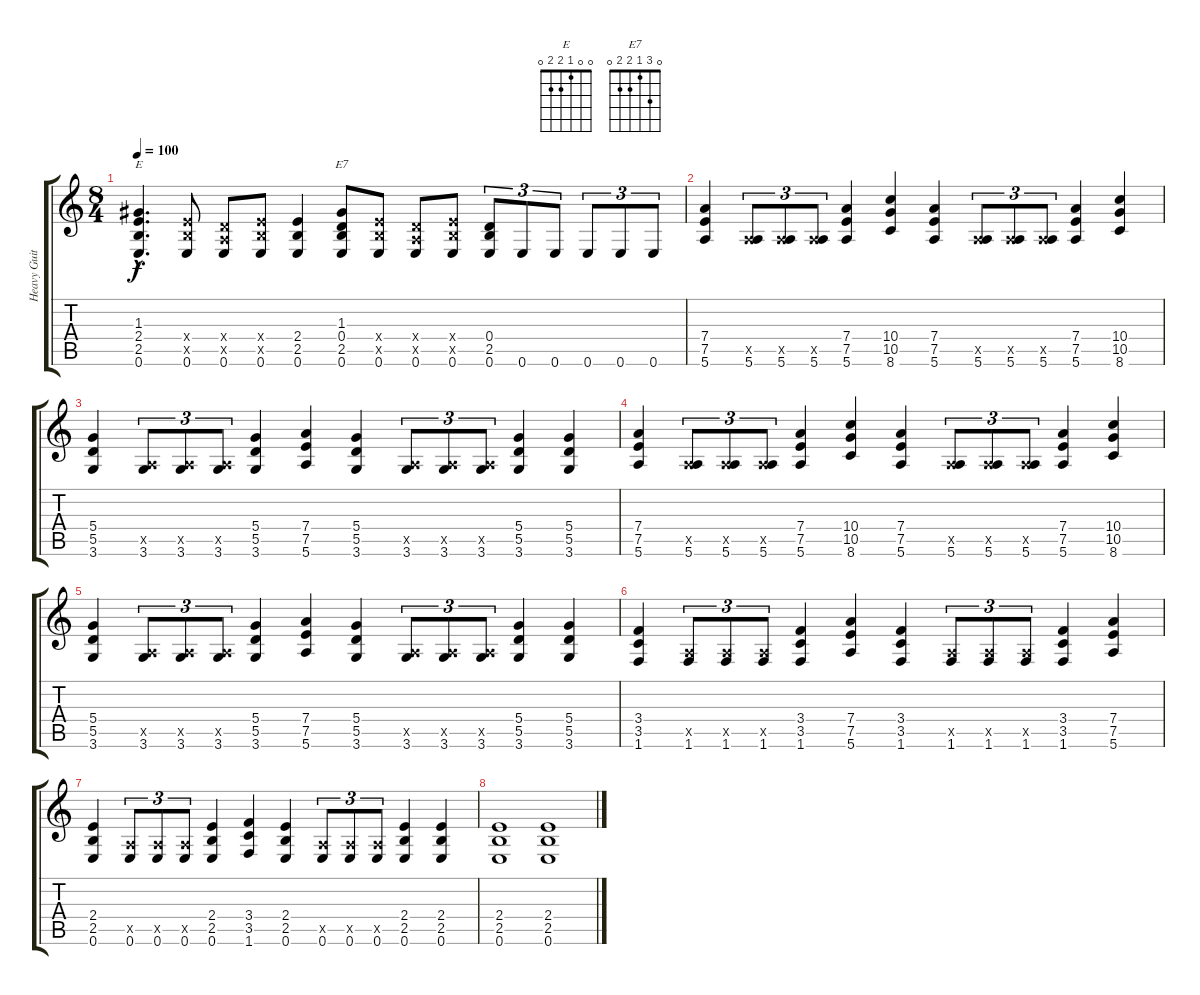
\track ("Heavy Guitar" "Heavy Guit") {instrument distortionguitar}
\staff {score tabs}
\tuning (E4 B3 G3 D3 A2 E2) {hide}
\chord ("E" 0 0 1 2 2 0)
\chord ("E7" 0 3 1 2 2 0)
\ts (8 4)
\tempo 100
\clef g2
\ks c
(1.3{hac} 2.4{hac} 2.5{hac} 0.6{hac}).4{d ch "E" dy f} (2.4{x} 2.5{x} 0.6).8 (0.4{x} 0.5{x} 0.6).8 (2.4{x} 2.5{x} 0.6).8 (2.4 2.5 0.6).4 (1.3 0.4 2.5 0.6).8{ch "E7"} (2.4{x} 2.5{x} 0.6).8 (0.4{x} 0.5{x} 0.6).8 (2.4{x} 2.5{x} 0.6).8 (0.4 2.5 0.6).8{tu (3 2)} 0.6.8{tu (3 2)} 0.6.8{tu (3 2)} 0.6.8{tu (3 2)} 0.6.8{tu (3 2)} 0.6.8{tu (3 2)} |
(7.4 7.5 5.6).4 (0.5{x} 5.6).8{tu (3 2)} (0.5{x} 5.6).8{tu (3 2)} (0.5{x} 5.6).8{tu (3 2)} (7.4 7.5 5.6).4 (10.4 10.5 8.6).4 (7.4 7.5 5.6).4 (0.5{x} 5.6).8{tu (3 2)} (0.5{x} 5.6).8{tu (3 2)} (0.5{x} 5.6).8{tu (3 2)} (7.4 7.5 5.6).4 (10.4 10.5 8.6).4 |
(5.4 5.5 3.6).4 (0.5{x} 3.6).8{tu (3 2)} (0.5{x} 3.6).8{tu (3 2)} (0.5{x} 3.6).8{tu (3 2)} (5.4 5.5 3.6).4 (7.4 7.5 5.6).4 (5.4 5.5 3.6).4 (0.5{x} 3.6).8{tu (3 2)} (0.5{x} 3.6).8{tu (3 2)} (0.5{x} 3.6).8{tu (3 2)} (5.4 5.5 3.6).4 (5.4 5.5 3.6).4 |
(7.4 7.5 5.6).4 (0.5{x} 5.6).8{tu (3 2)} (0.5{x} 5.6).8{tu (3 2)} (0.5{x} 5.6).8{tu (3 2)} (7.4 7.5 5.6).4 (10.4 10.5 8.6).4 (7.4 7.5 5.6).4 (0.5{x} 5.6).8{tu (3 2)} (0.5{x} 5.6).8{tu (3 2)} (0.5{x} 5.6).8{tu (3 2)} (7.4 7.5 5.6).4 (10.4 10.5 8.6).4 |
(5.4 5.5 3.6).4 (0.5{x} 3.6).8{tu (3 2)} (0.5{x} 3.6).8{tu (3 2)} (0.5{x} 3.6).8{tu (3 2)} (5.4 5.5 3.6).4 (7.4 7.5 5.6).4 (5.4 5.5 3.6).4 (0.5{x} 3.6).8{tu (3 2)} (0.5{x} 3.6).8{tu (3 2)} (0.5{x} 3.6).8{tu (3 2)} (5.4 5.5 3.6).4 (5.4 5.5 3.6).4 |
(3.4 3.5 1.6).4 (0.5{x} 1.6).8{tu (3 2)} (0.5{x} 1.6).8{tu (3 2)} (0.5{x} 1.6).8{tu (3 2)} (3.4 3.5 1.6).4 (7.4 7.5 5.6).4 (3.4 3.5 1.6).4 (0.5{x} 1.6).8{tu (3 2)} (0.5{x} 1.6).8{tu (3 2)} (0.5{x} 1.6).8{tu (3 2)} (3.4 3.5 1.6).4 (7.4 7.5 5.6).4 |
(2.4 2.5 0.6).4 (0.5{x} 0.6).8{tu (3 2)} (0.5{x} 0.6).8{tu (3 2)} (0.5{x} 0.6).8{tu (3 2)} (2.4 2.5 0.6).4 (3.4 3.5 1.6).4 (2.4 2.5 0.6).4 (0.5{x} 0.6).8{tu (3 2)} (0.5{x} 0.6).8{tu (3 2)} (0.5{x} 0.6).8{tu (3 2)} (2.4 2.5 0.6).4 (2.4 2.5 0.6).4 |
(2.4 2.5 0.6).1 (2.4 2.5 0.6).1
